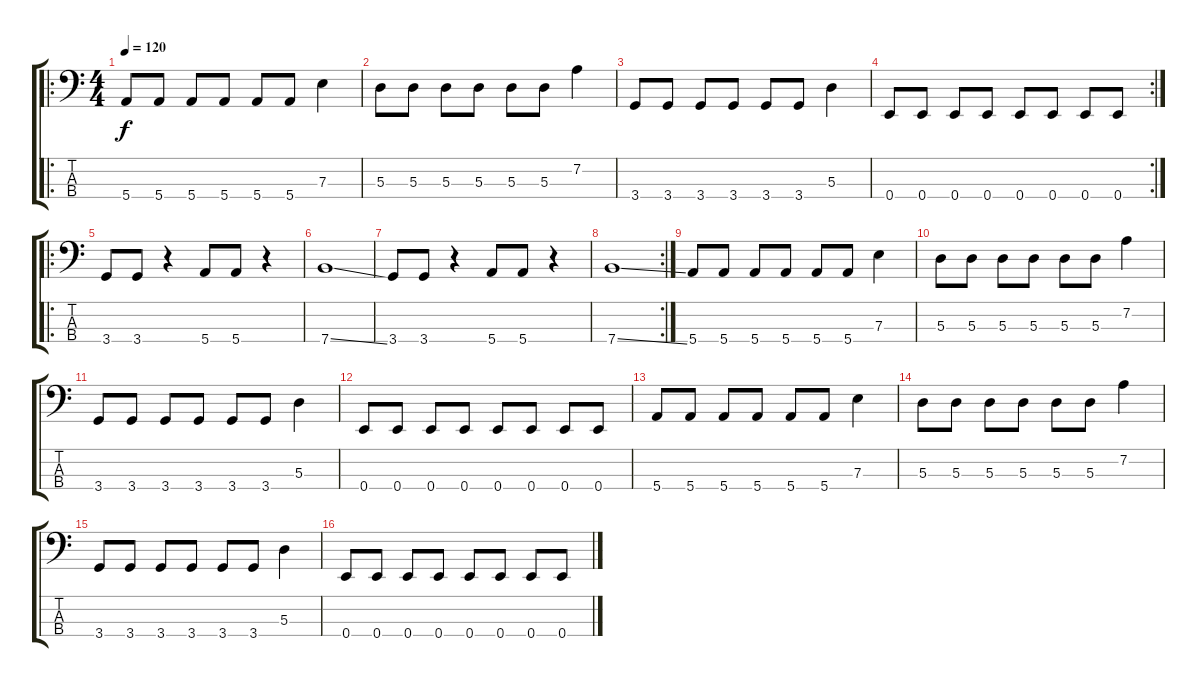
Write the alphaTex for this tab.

\track "" {instrument slapbass1}
\staff {score tabs}
\tuning (G2 D2 A1 E1) {hide}
\ro
\ts (4 4)
\tempo 120
\clef f4
\ks c
5.4.8{dy f} 5.4.8 5.4.8 5.4.8 5.4.8 5.4.8 7.3.4 |
5.3.8 5.3.8 5.3.8 5.3.8 5.3.8 5.3.8 7.2.4 |
3.4.8 3.4.8 3.4.8 3.4.8 3.4.8 3.4.8 5.3.4 |
\rc 2
0.4.8 0.4.8 0.4.8 0.4.8 0.4.8 0.4.8 0.4.8 0.4.8 |
\ro
3.4.8 3.4.8 r.4 5.4.8 5.4.8 r.4 |
7.4{ss}.1 |
3.4.8 3.4.8 r.4 5.4.8 5.4.8 r.4 |
\rc 2
7.4{ss}.1 |
5.4.8 5.4.8 5.4.8 5.4.8 5.4.8 5.4.8 7.3.4 |
5.3.8 5.3.8 5.3.8 5.3.8 5.3.8 5.3.8 7.2.4 |
3.4.8 3.4.8 3.4.8 3.4.8 3.4.8 3.4.8 5.3.4 |
0.4.8 0.4.8 0.4.8 0.4.8 0.4.8 0.4.8 0.4.8 0.4.8 |
5.4.8 5.4.8 5.4.8 5.4.8 5.4.8 5.4.8 7.3.4 |
5.3.8 5.3.8 5.3.8 5.3.8 5.3.8 5.3.8 7.2.4 |
3.4.8 3.4.8 3.4.8 3.4.8 3.4.8 3.4.8 5.3.4 |
0.4.8 0.4.8 0.4.8 0.4.8 0.4.8 0.4.8 0.4.8 0.4.8
